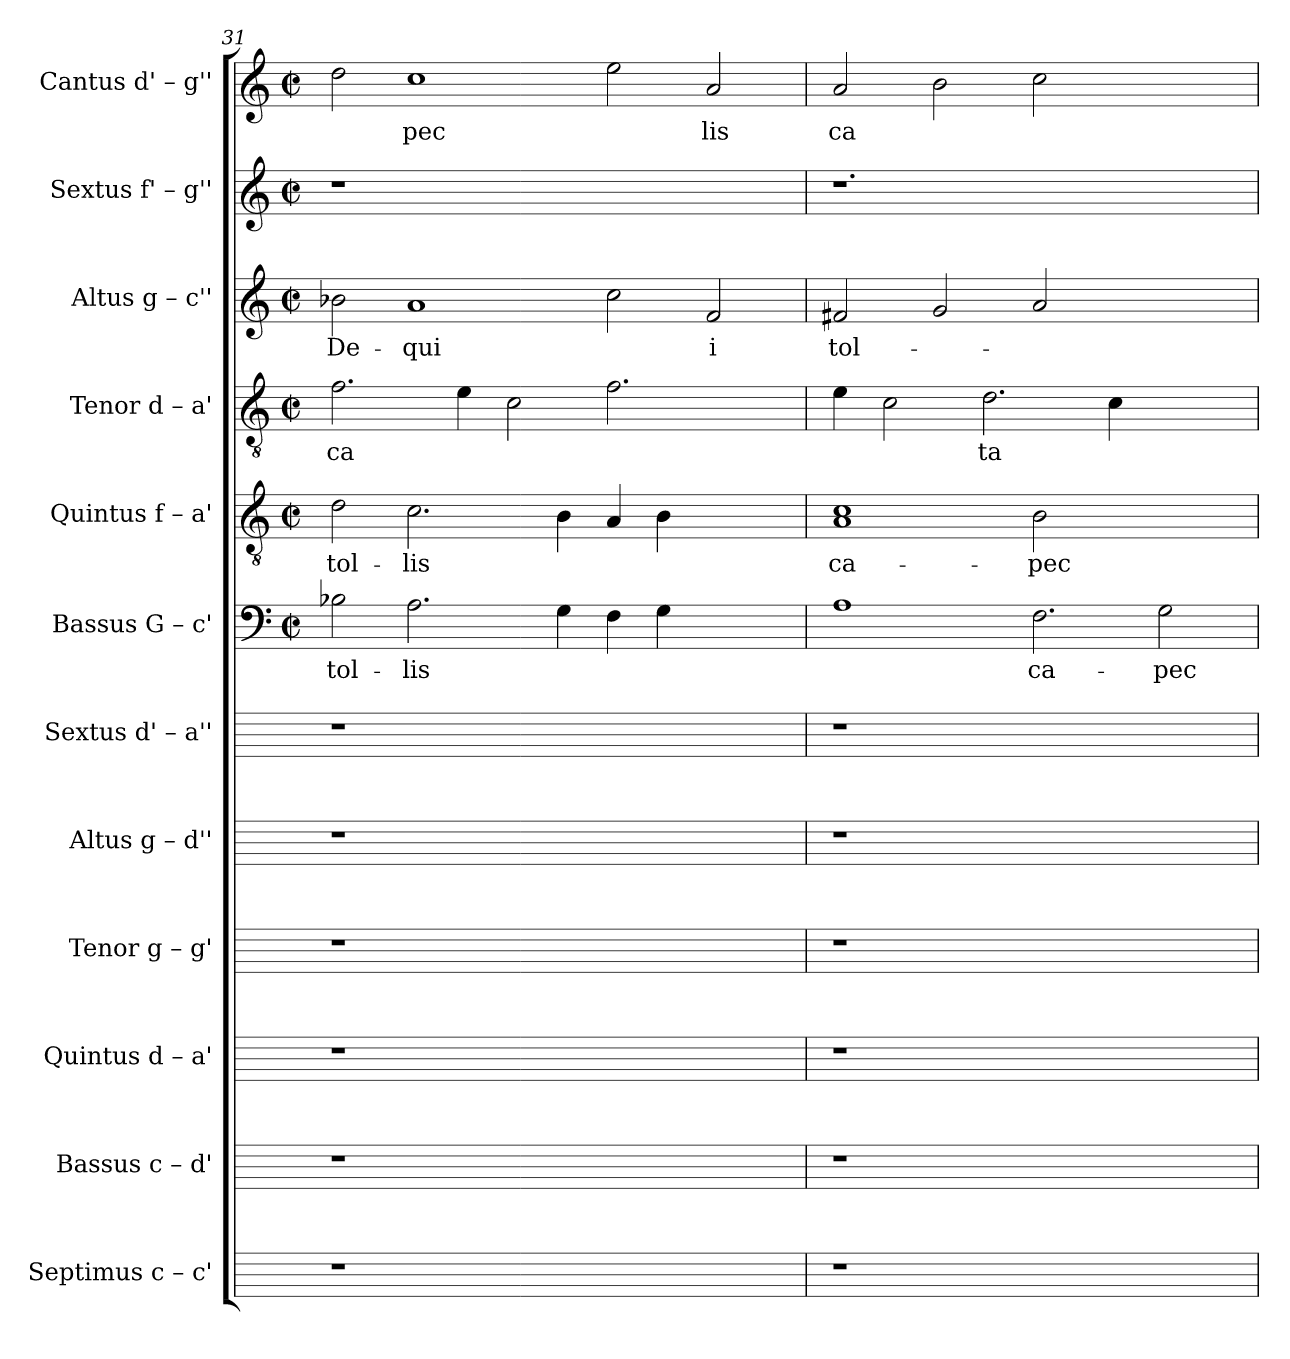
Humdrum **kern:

**kern	**kern	**kern	**kern	**kern	**kern	**kern	**text	**kern	**text	**kern	**text	**kern	**text	**kern	**kern	**text
*part12	*part11	*part10	*part9	*part8	*part7	*part6	*part6	*part5	*part5	*part4	*part4	*part3	*part3	*part2	*part1	*part1
*staff12	*staff11	*staff10	*staff9	*staff8	*staff7	*staff6	*staff6	*staff5	*staff5	*staff4	*staff4	*staff3	*staff3	*staff2	*staff1	*staff1
*I"Septimus  c – c'	*I"Bassus  c – d'	*I"Quintus  d – a'	*I"Tenor  g – g'	*I"Altus  g – d''	*I"Sextus  d' – a''	*I"Bassus  G – c'	*	*I"Quintus  f – a'	*	*I"Tenor  d – a'	*	*I"Altus  g – c''	*	*I"Sextus  f' – g''	*I"Cantus  d' – g''	*
*	*	*	*	*	*	*clefF4	*	*clefGv2	*	*clefGv2	*	*clefG2	*	*clefG2	*clefG2	*
*	*	*	*	*	*	*M2/2	*	*M2/2	*	*M2/2	*	*M2/2	*	*M2/2	*M2/2	*
*	*	*	*	*	*	*met(c|)	*	*met(c|)	*	*met(c|)	*	*met(c|)	*	*met(c|)	*met(c|)	*
=31	=31	=31	=31	=31	=31	=31	=31	=31	=31	=31	=31	=31	=31	=31	=31	=31
!	!	!	!	!	!	!	!LO:LY:b:cj	!	!LO:LY:b:cj	!	!LO:LY:b:cj	!	!LO:LY:b	!	!	!
1r	1r	1r	1r	1r	1r	2B-X\	tol-	2d\	tol-	2.f\	ca	2b-X\	De-	1r	2dd\	.
!	!	!	!	!	!	!	!LO:LY:b:cj	!	!LO:LY:b:cj	!	!	!	!LO:LY:b:cj	!	!	!LO:LY:b:cj
.	.	.	.	.	.	2.A\	-lis	2.c\	-lis	.	.	1a	qui	.	1cc	pec
.	.	.	.	.	.	.	.	.	.	4e\	.	.	.	.	.	.
1.ryy	1.ryy	1.ryy	1.ryy	1.ryy	1.ryy	.	.	.	.	2c\	.	.	.	1.ryy	.	.
.	.	.	.	.	.	4G\	.	4B\	.	.	.	.	.	.	.	.
.	.	.	.	.	.	4F\	.	4A/	.	2.f\	.	2cc\	.	.	2ee\	.
.	.	.	.	.	.	4G\	.	4B\	.	.	.	.	.	.	.	.
!	!	!	!	!	!	!	!	!	!	!	!	!	!LO:LY:b:cj	!	!	!LO:LY:b:cj
.	.	.	.	.	.	2ryy	.	2ryy	.	.	.	2f/	-i	.	2a/	lis
.	.	.	.	.	.	.	.	.	.	4ryy	.	.	.	.	.	.
=32	=32	=32	=32	=32	=32	=32	=32	=32	=32	=32	=32	=32	=32	=32	=32	=32
!	!	!	!	!	!	!	!	!	!LO:LY:b:cj	!	!	!	!LO:LY:b	!	!	!LO:LY:b:cj
1r	1r	1r	1r	1r	1r	1A	.	1c 1A	ca-	4e\	.	2f#X/	tol-	1.r	2a/	ca
.	.	.	.	.	.	.	.	.	.	2c\	.	.	.	.	.	.
.	.	.	.	.	.	.	.	.	.	.	.	2g/	.	.	2b\	.
!	!	!	!	!	!	!	!	!	!	!	!LO:LY:b:cj	!	!	!	!	!
.	.	.	.	.	.	.	.	.	.	2.d\	ta	.	.	.	.	.
!	!	!	!	!	!	!	!LO:LY:b:cj	!	!LO:LY:b:cj	!	!	!	!	!	!	!
1ryy	1ryy	1ryy	1ryy	1ryy	1ryy	2.F\	-ca-	2B\	-pec-	.	.	2a/	.	.	2cc\	.
.	.	.	.	.	.	.	.	2.ryy	.	4c\	.	2.ryy	.	2.ryy	2.ryy	.
!	!	!	!	!	!	!	!LO:LY:b:cj	!	!	!	!	!	!	!	!	!
.	.	.	.	.	.	2G\	pec-	.	.	2ryy	.	.	.	.	.	.
4ryy	4ryy	4ryy	4ryy	4ryy	4ryy	.	.	.	.	.	.	.	.	.	.	.
=	=	=	=	=	=	=	=	=	=	=	=	=	=	=	=	=
*-	*-	*-	*-	*-	*-	*-	*-	*-	*-	*-	*-	*-	*-	*-	*-	*-
